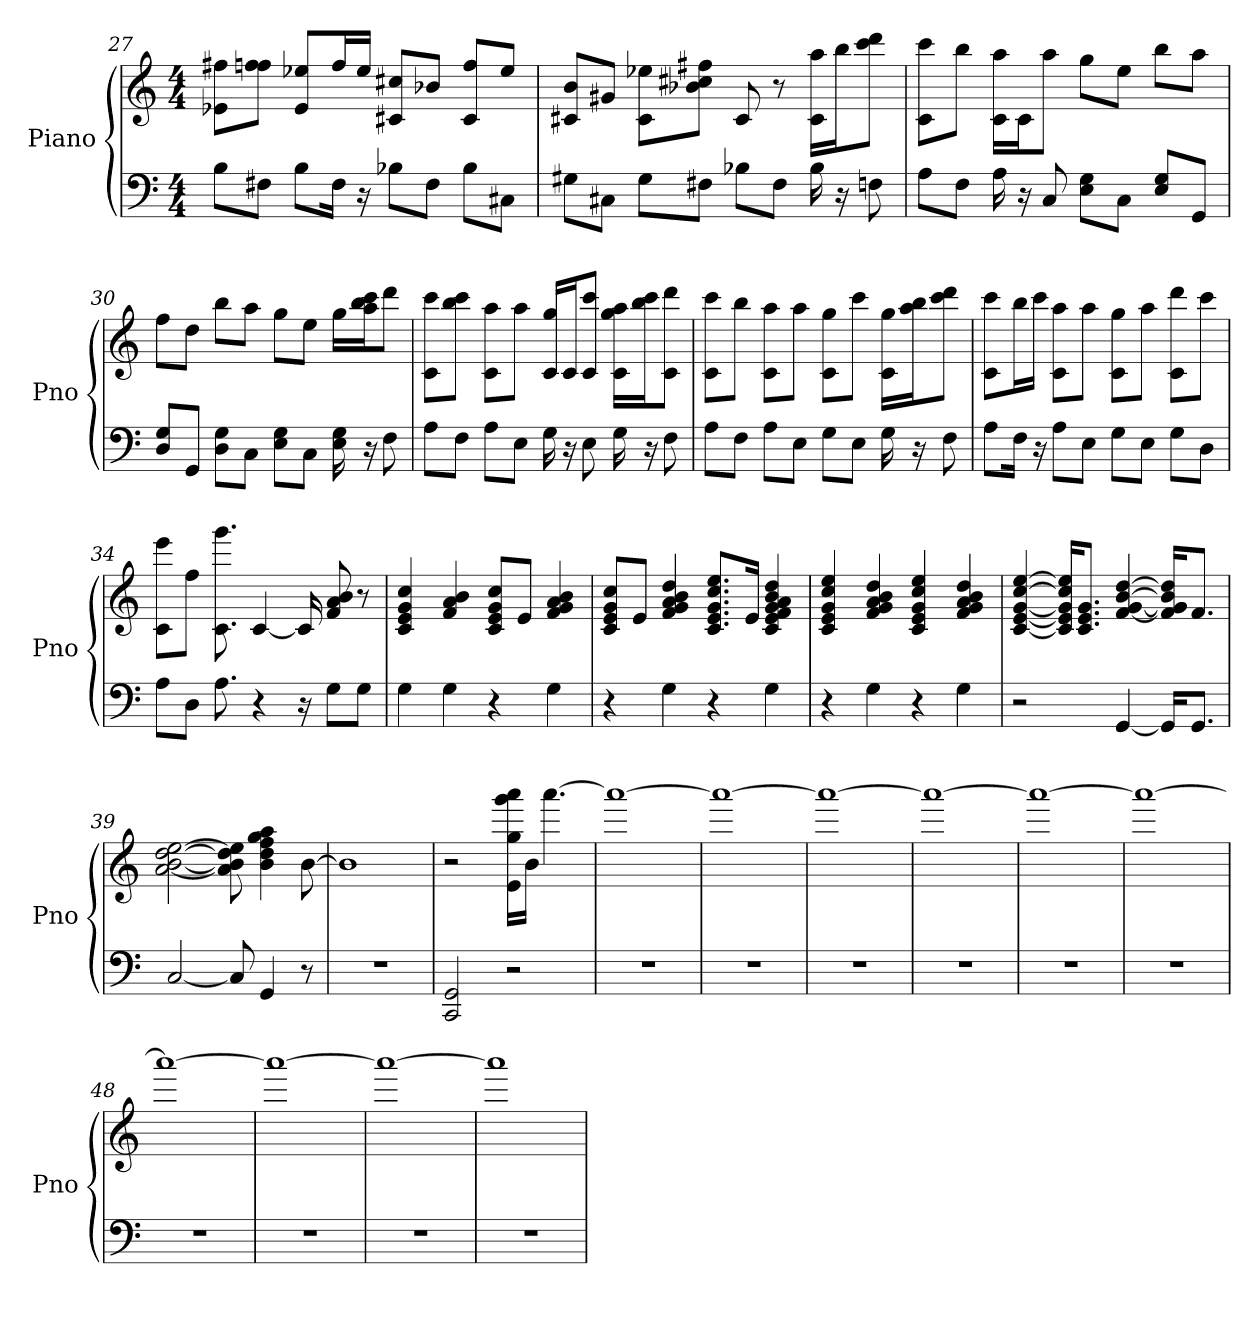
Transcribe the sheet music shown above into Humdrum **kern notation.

**kern	**kern
*part1	*part1
*staff2	*staff1
*I"Piano	*
*I'Pno	*
*clefF4	*clefG2
*k[]	*k[]
*C:	*C:
*M4/4	*M4/4
=27	=27
8B\L	8e-\ 8ff#\L
8F#\J	8ff#\ 8ff\J
8B\L	8e-/ 8ee-/L
16F#\Jk	16ff/L
16r	16ee-/JJ
8B-\L	8c#/ 8cc#/L
8F#\J	8b-/J
8B-\L	8c#/ 8ff/L
8C#\J	8ee-/J
=28	=28
8G#\L	8b/ 8c#/L
8C#\J	8g#/J
8G#\L	8ee-\ 8c#\L
8F#\J	8cc#\ 8b-\ 8ff#\J
8B-\L	8c#
8F#\J	8r
16B-	16c#\ 16aa\LL
16r	16bb\J
8F	8ccc\ 8ddd\J
=29	=29
8A\L	8ccc\ 8c\L
8F\J	8bb\J
16A	16c\ 16aa\LL
16r	16c\J
8C	8aa\J
8E\ 8G\L	8gg\L
8C\J	8ee\J
8E/ 8G/L	8bb\L
8GG/J	8aa\J
=30	=30
8G/ 8D/L	8ff\L
8GG/J	8dd\J
8G\ 8D\L	8bb\L
8C\J	8aa\J
8G\ 8E\L	8gg\L
8C\J	8ee\J
16G 16E	16gg\LL
16r	16aa\ 16bb\ 16ccc\J
8F	8ddd\J
=31	=31
8A\L	8c\ 8ccc\L
8F\J	8bb\ 8ccc\J
8A\L	8c\ 8aa\L
8E\J	8aa\J
16G	16c/ 16gg/LL
16r	16c/J
8E	8ccc/ 8c/J
16G	16gg\ 16aa\ 16c\LL
16r	16ccc\ 16bb\J
8F	8c\ 8ddd\J
=32	=32
8A\L	8c\ 8ccc\L
8F\J	8bb\J
8A\L	8c\ 8aa\L
8E\J	8aa\J
8G\L	8c\ 8gg\L
8E\J	8ccc\J
16G	16c\ 16gg\LL
16r	16aa\ 16bb\J
8F	8ccc\ 8ddd\J
=33	=33
8A\L	8ccc\ 8c\L
16F\Jk	16bb\L
16r	16ccc\JJ
8A\L	8c\ 8aa\L
8E\J	8aa\J
8G\L	8c\ 8gg\L
8E\J	8aa\J
8G\L	8ddd\ 8c\L
8D\J	8ccc\J
=34	=34
8A\L	8eee\ 8c\L
8D\J	8ff\J
8.A	8.ggg 8.c
4r	[4c
16r	16c]
8G\L	8a 8f 8b
8G\J	8r
=35	=35
4G	4cc 4g 4c 4e
4G	4a 4b 4f
4r	8cc/ 8c/ 8e/ 8g/L
.	8e/J
4G	4f 4g 4a 4b
=36	=36
4r	8g/ 8c/ 8cc/ 8e/L
.	8e/J
4G	4g 4f 4a 4dd 4b
4r	8.ee/ 8.cc/ 8.e/ 8.c/ 8.g/L
.	16e/Jk
4G	4b 4c 4e 4dd 4g 4f 4a
=37	=37
4r	4cc 4ee 4c 4e 4g
4G	4dd 4g 4b 4f 4a
4r	4cc 4c 4e 4ee 4g
4G	4b 4f 4g 4a 4dd
=38	=38
2r	[4ee [4cc [4c [4g [4e
.	16ee]/ 16cc]/ 16c]/ 16g]/ 16e]/KL
.	8.c/ 8.g/ 8.e/J
[4GG	[4f [4dd [4g [4b
16GG/KL]	16f]/ 16dd]/ 16g]/ 16b]/KL
8.GG/J	8.f/J
=39	=39
[2C	[2dd [2a [2b [2ee
8C]	8dd] 8a] 8b] 8ee]
4GG	4ff 4aa 4gg 4dd 4b
8r	[8b
=40	=40
1r	1b]
=41	=41
2GG 2CC	2r
2r	16aaa\ 16ggg\ 16e\ 16gg\LL
.	16b\JJ
.	[4.aaa
=42	=42
1r	1aaa_
=43	=43
1r	1aaa_
=44	=44
1r	1aaa_
=45	=45
1r	1aaa_
=46	=46
1r	1aaa_
=47	=47
1r	1aaa_
=48	=48
1r	1aaa_
=49	=49
1r	1aaa_
=50	=50
1r	1aaa_
=51	=51
1r	1aaa]
=	=
*-	*-
